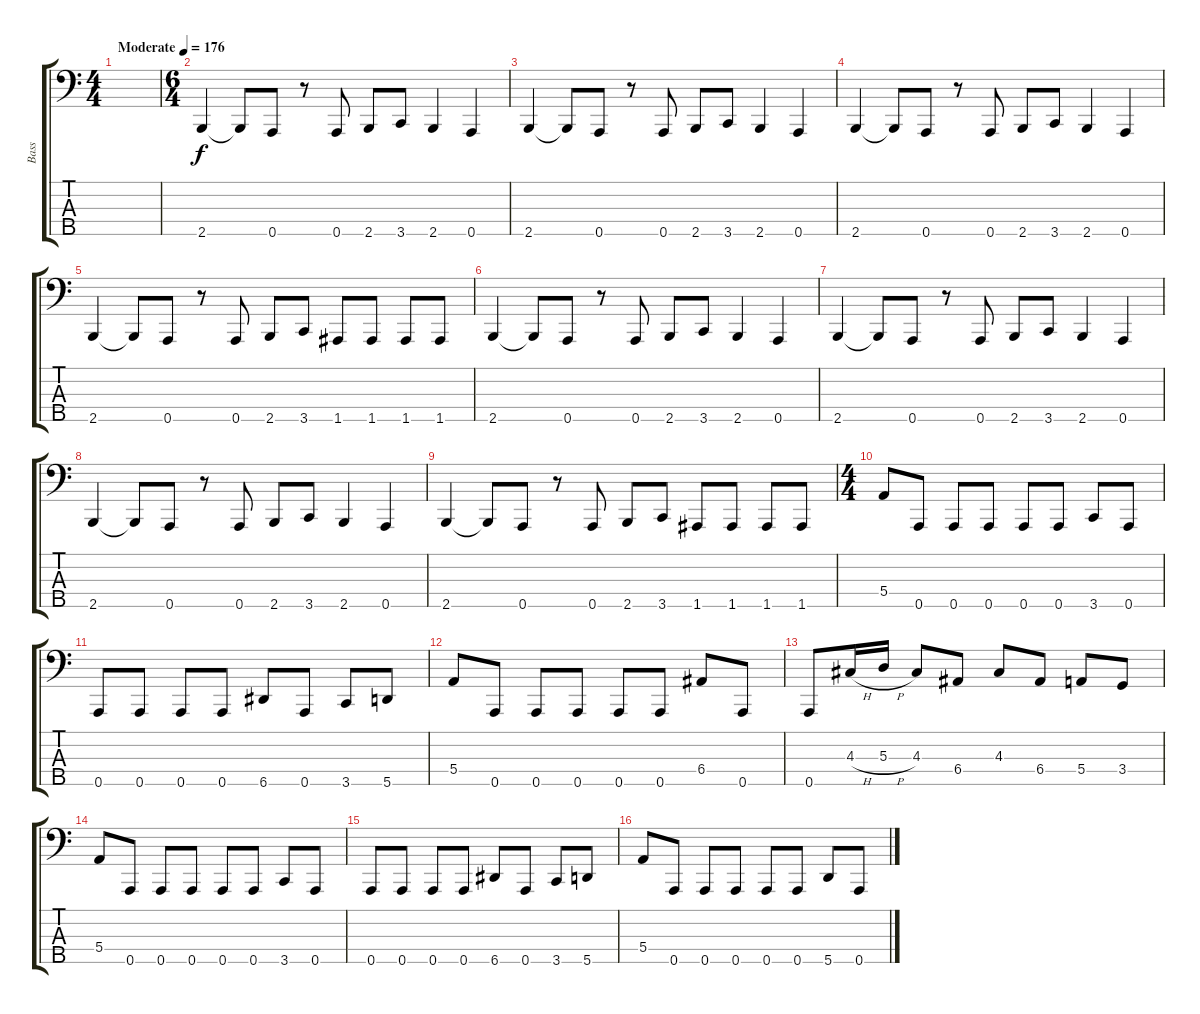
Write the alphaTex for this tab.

\track ("Bass" "Bass") {instrument electricbassfinger}
\staff {score tabs}
\tuning (G2 D2 A1 E1 A0) {hide}
\ts (4 4)
\tempo (176 "Moderate")
\clef f4
\ks c
|
\ts (6 4)
2.5.4 2.5{t}.8 0.5.8 r.8 0.5.8 2.5.8 3.5.8 2.5.4 0.5.4 |
2.5.4 2.5{t}.8 0.5.8 r.8 0.5.8 2.5.8 3.5.8 2.5.4 0.5.4 |
2.5.4 2.5{t}.8 0.5.8 r.8 0.5.8 2.5.8 3.5.8 2.5.4 0.5.4 |
2.5.4 2.5{t}.8 0.5.8 r.8 0.5.8 2.5.8 3.5.8 1.5.8 1.5.8 1.5.8 1.5.8 |
2.5.4 2.5{t}.8 0.5.8 r.8 0.5.8 2.5.8 3.5.8 2.5.4 0.5.4 |
2.5.4 2.5{t}.8 0.5.8 r.8 0.5.8 2.5.8 3.5.8 2.5.4 0.5.4 |
2.5.4 2.5{t}.8 0.5.8 r.8 0.5.8 2.5.8 3.5.8 2.5.4 0.5.4 |
2.5.4 2.5{t}.8 0.5.8 r.8 0.5.8 2.5.8 3.5.8 1.5.8 1.5.8 1.5.8 1.5.8 |
\ts (4 4)
5.4.8 0.5.8 0.5.8 0.5.8 0.5.8 0.5.8 3.5.8 0.5.8 |
0.5.8 0.5.8 0.5.8 0.5.8 6.5.8 0.5.8 3.5.8 5.5.8 |
5.4.8 0.5.8 0.5.8 0.5.8 0.5.8 0.5.8 6.4.8 0.5.8 |
0.5.8 4.3{h}.16 5.3{h}.16 4.3.8 6.4.8 4.3.8 6.4.8 5.4.8 3.4.8 |
5.4.8 0.5.8 0.5.8 0.5.8 0.5.8 0.5.8 3.5.8 0.5.8 |
0.5.8 0.5.8 0.5.8 0.5.8 6.5.8 0.5.8 3.5.8 5.5.8 |
5.4.8 0.5.8 0.5.8 0.5.8 0.5.8 0.5.8 5.5.8 0.5.8
